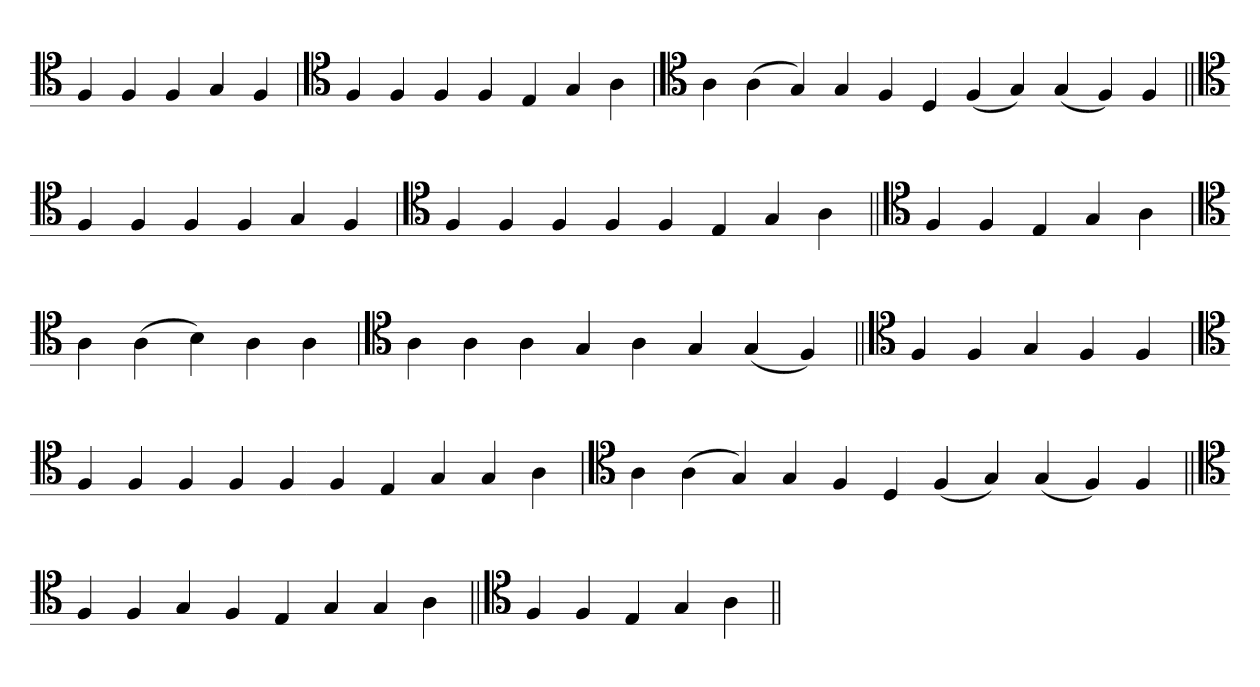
**kern
*part1
*staff1
*clefC4
=
4F
4F
4F
4G
4F
=`
*clefC4
4F
4F
4F
4F
4E
4G
4A
='
*clefC4
4A
(4A
4G)
4G
4F
4D
(4F
4G)
(4G
4F)
4F
=||
*clefC4
4F
4F
4F
4F
4G
4F
=`
*clefC4
4F
4F
4F
4F
4F
4E
4G
4A
=||
*clefC4
4F
4F
4E
4G
4A
=`
*clefC4
4A
(4A
4B)
4A
4A
=`
*clefC4
4A
4A
4A
4G
4A
4G
(4G
4F)
=||
*clefC4
4F
4F
4G
4F
4F
=`
*clefC4
4F
4F
4F
4F
4F
4F
4E
4G
4G
4A
='
*clefC4
4A
(4A
4G)
4G
4F
4D
(4F
4G)
(4G
4F)
4F
=||
*clefC4
4F
4F
4G
4F
4E
4G
4G
4A
=||
*clefC4
4F
4F
4E
4G
4A
=||
*-
